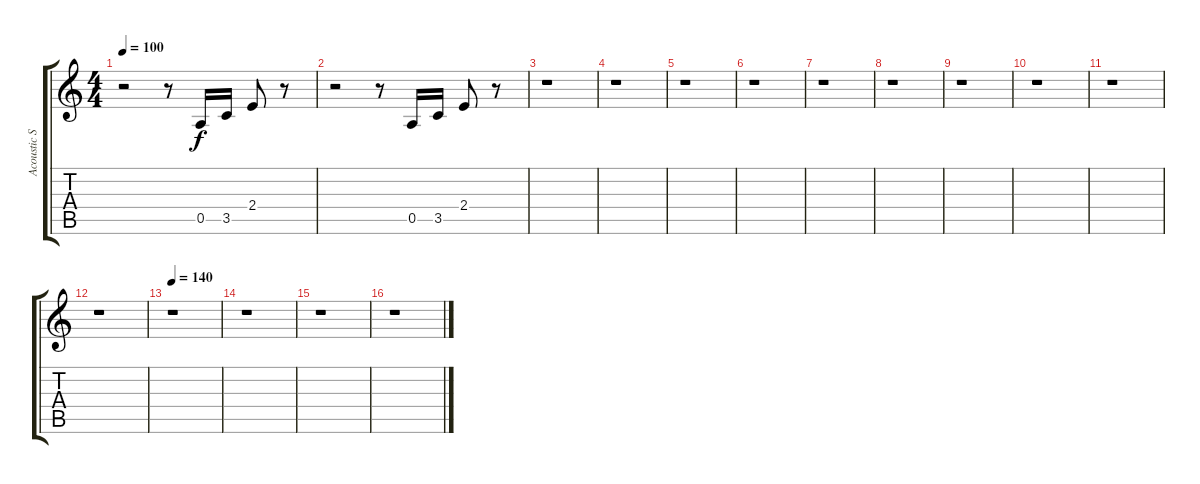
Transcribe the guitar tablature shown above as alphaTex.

\track ("Acoustic Steel" "Acoustic S") {instrument acousticguitarsteel}
\staff {score tabs}
\tuning (E4 B3 G3 D3 A2 E2) {hide}
\ts (4 4)
\tempo 100
\clef g2
\ks c
r.2{dy f} r.8 0.5.16 3.5.16 2.4.8 r.8 |
r.2 r.8 0.5.16 3.5.16 2.4.8 r.8 |
r.1 |
r.1 |
r.1 |
r.1 |
r.1 |
r.1 |
r.1 |
r.1 |
r.1 |
r.1 |
\tempo 140
r.1 |
r.1 |
r.1 |
r.1
